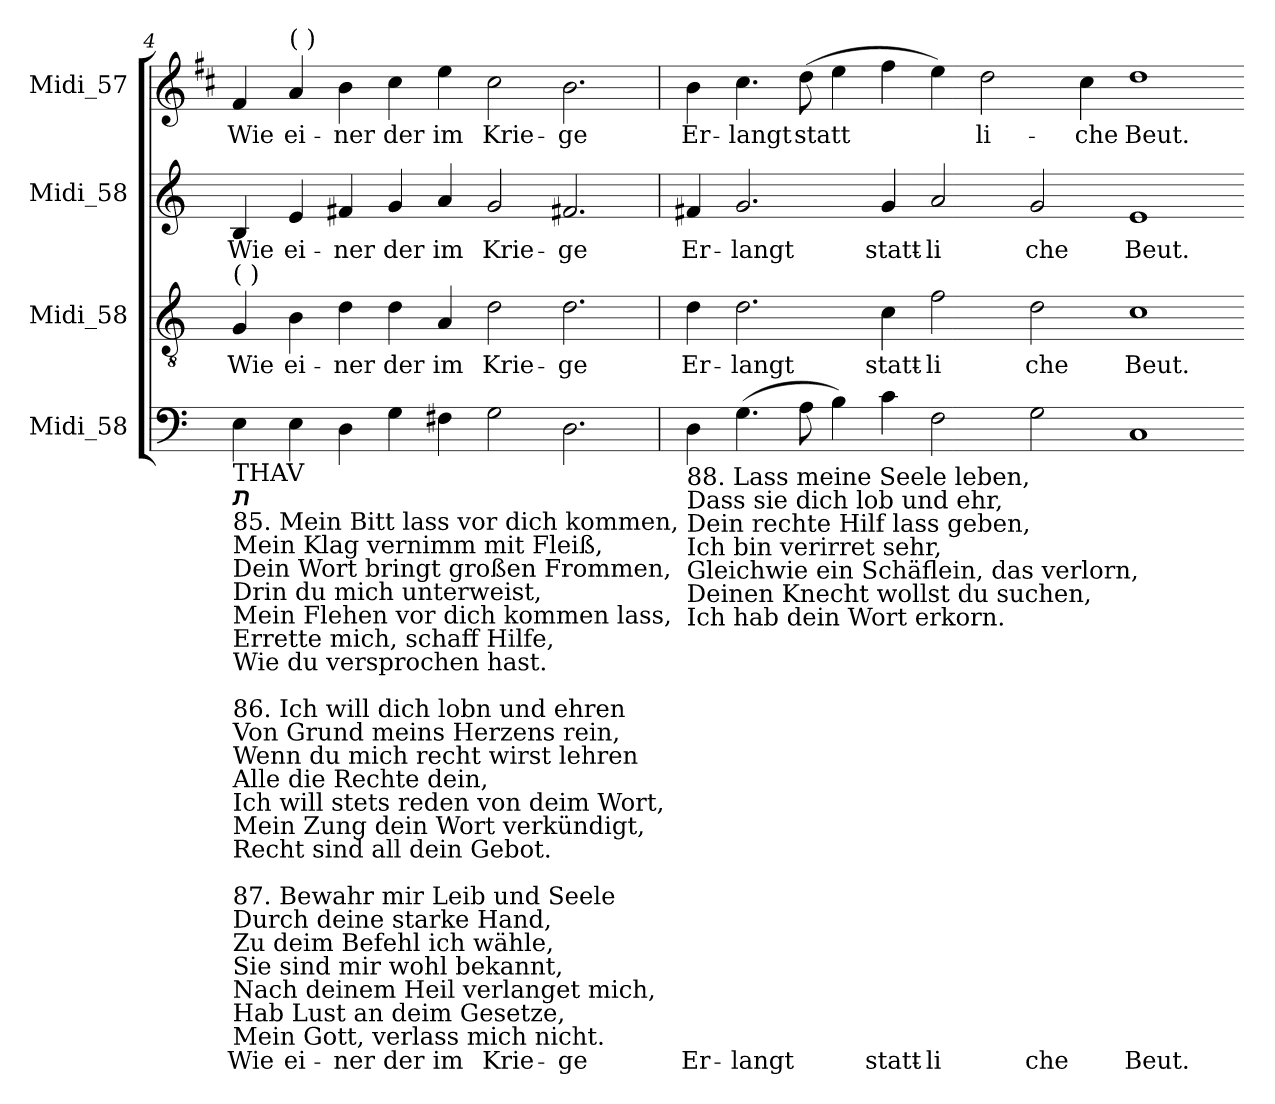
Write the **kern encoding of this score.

**kern	**text	**kern	**text	**kern	**text	**kern	**text
*part4	*part4	*part3	*part3	*part2	*part2	*part1	*part1
*staff4	*staff4	*staff3	*staff3	*staff2	*staff2	*staff1	*staff1
*I"Midi_58	*	*I"Midi_58	*	*I"Midi_58	*	*I"Midi_57	*
*clefF4	*	*clefGv2	*	*clefG2	*	*clefG2	*
*	*	*	*	*	*	*ITrd1c2	*
*k[]	*	*k[]	*	*k[]	*	*k[]	*
*C:	*	*C:	*	*C:	*	*C:	*
=4	=4	=4	=4	=4	=4	=4	=4
!	!	!LO:TX:a:t=(  )	!	!	!	!	!
!LO:TX:b:t=THAV	!	!	!	!	!	!	!
!LO:TX:b:t=ת	!	!	!	!	!	!	!
!LO:TX:b:t=85. Mein Bitt lass vor dich kommen,\nMein Klag vernimm mit Fleiß,\nDein Wort bringt großen Frommen,\nDrin du mich unterweist,\nMein Flehen vor dich kommen lass,\nErrette mich, schaff Hilfe,\nWie du versprochen hast.\n\n86. Ich will dich lobn und ehren\nVon Grund meins Herzens rein,\nWenn du mich recht wirst lehren\nAlle die Rechte dein,\nIch will stets reden von deim Wort,\nMein Zung dein Wort verkündigt,\nRecht sind all dein Gebot.\n\n87. Bewahr mir Leib und Seele\nDurch deine starke Hand,\nZu deim Befehl ich wähle,\nSie sind mir wohl bekannt,\nNach deinem Heil verlanget mich,\nHab Lust an deim Gesetze,\nMein Gott, verlass mich nicht.	!	!	!	!	!	!	!
!	!LO:LY:b	!	!LO:LY:b	!	!LO:LY:b	!	!LO:LY:b
4E	Wie	4G	Wie	4B	Wie	4e	Wie
!	!	!	!	!	!	!LO:TX:a:t=(  )	!
!	!LO:LY:b	!	!LO:LY:b	!	!LO:LY:b	!	!LO:LY:b
4E	ei-	4B	ei-	4e	ei-	4g	ei-
!	!LO:LY:b	!	!LO:LY:b	!	!LO:LY:b	!	!LO:LY:b
4D	-ner	4d	-ner	4f#X	-ner	4a	-ner
!	!LO:LY:b	!	!LO:LY:b	!	!LO:LY:b	!	!LO:LY:b
4G	der	4d	der	4g	der	4b	der
!	!LO:LY:b	!	!LO:LY:b	!	!LO:LY:b	!	!LO:LY:b
4F#X	im	4A	im	4a	im	4dd	im
!	!LO:LY:b	!	!LO:LY:b	!	!LO:LY:b	!	!LO:LY:b
2G	Krie-	2d	Krie-	2g	Krie-	2b	Krie-
!	!LO:LY:b	!	!LO:LY:b	!	!LO:LY:b	!	!LO:LY:b
2.D	-ge	2.d	-ge	2.f#X	-ge	2.a	-ge
=5	=5	=5	=5	=5	=5	=5	=5
!LO:TX:b:t=88. Lass meine Seele leben,\nDass sie dich lob und ehr,\nDein rechte Hilf lass geben,\nIch bin verirret sehr,\nGleichwie ein Schäflein, das verlorn,\nDeinen Knecht wollst du suchen,\nIch hab dein Wort erkorn.	!	!	!	!	!	!	!
!	!LO:LY:b	!	!LO:LY:b	!	!LO:LY:b	!	!LO:LY:b
4D	Er-	4d	Er-	4f#X	Er-	4a	Er-
!	!LO:LY:b	!	!LO:LY:b	!	!LO:LY:b	!	!LO:LY:b
(>4.G	-langt	2.d	-langt	2.g	-langt	4.b	-langt
!	!	!	!	!	!	!	!LO:LY:b
8A	.	.	.	.	.	(>8cc	statt
4B)	.	.	.	.	.	4dd	.
!	!LO:LY:b	!	!LO:LY:b	!	!LO:LY:b	!	!
4c	statt-	4c	statt-	4g	statt-	4ee	.
!	!LO:LY:b	!	!LO:LY:b	!	!LO:LY:b	!	!
2F	-li	2f	-li	2a	-li	4dd)	.
!	!	!	!	!	!	!	!LO:LY:b
.	.	.	.	.	.	2cc	li-
!	!LO:LY:b	!	!LO:LY:b	!	!LO:LY:b	!	!
2G	che	2d	che	2g	che	.	.
!	!	!	!	!	!	!	!LO:LY:b
.	.	.	.	.	.	4b	-che
!	!LO:LY:b	!	!LO:LY:b	!	!LO:LY:b	!	!LO:LY:b
1C	Beut.	1c	Beut.	1e	Beut.	1cc	Beut.
=-	=-	=-	=-	=-	=-	=-	=-
*-	*-	*-	*-	*-	*-	*-	*-
